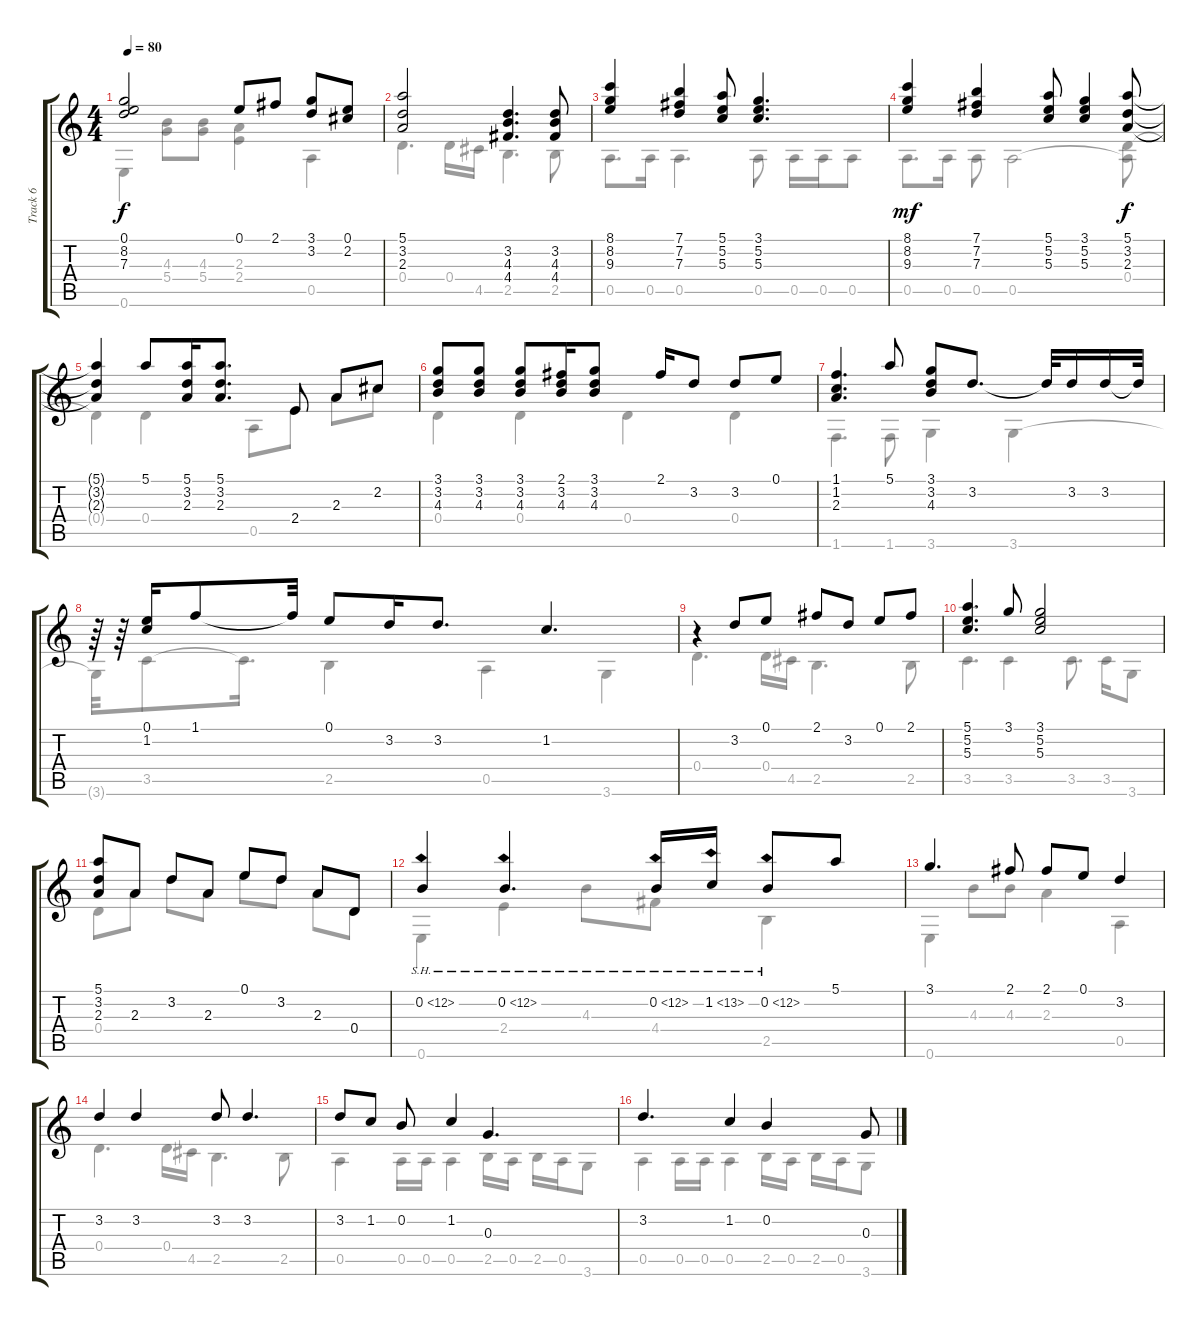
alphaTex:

\track ("Track 6" "Track 6") {solo instrument acousticguitarnylon}
\staff {score tabs}
\tuning (E4 B3 G3 D3 A2 E2) {hide}
\voice
\ts (4 4)
\tempo 80
\clef g2
\ks c
(0.1 8.2 7.3).2{dy f} 0.1.8 2.1.8 (3.1 3.2).8 (0.1 2.2).8 |
(5.1 3.2 2.3).2 (3.2 4.3 4.4).4{d} (3.2 4.3 4.4).8 |
(8.1 8.2 9.3).4 (7.1 7.2 7.3).4 (5.1 5.2 5.3).8 (3.1 5.2 5.3).4{d} |
(8.1 8.2 9.3).4{dy mf} (7.1 7.2 7.3).4 (5.1 5.2 5.3).8 (3.1 5.2 5.3).4 (5.1 3.2 2.3).8{dy f} |
(5.1{t} 3.2{t} 2.3{t}).4 5.1.8 (5.1 3.2 2.3).16 (5.1 3.2 2.3).8{d} 2.4.8 2.3.8 2.2.8 |
(3.1 3.2 4.3).8 (3.1 3.2 4.3).8 (3.1 3.2 4.3).8 (2.1 3.2 4.3).16 (3.1 3.2 4.3).8 2.1.16 3.2.8 3.2.8 0.1.8 |
(1.1 1.2 2.3).4{d} 5.1.8 (3.1 3.2 4.3).8 3.2.8{d} 3.2{t}.32 3.2.16 3.2.16 3.2{t}.32 |
r.64 r.64 (0.1 1.2).16 1.1.8 1.1{t}.32 0.1.8 3.2.16 3.2.8{d} 1.2.4{d} |
r.4 3.2.8 0.1.8 2.1.8 3.2.8 0.1.8 2.1.8 |
(5.1 5.2 5.3).4{d} 3.1.8 (3.1 5.2 5.3).2 |
(5.1 3.2 2.3).8 2.3.8 3.2.8 2.3.8 0.1.8 3.2.8 2.3.8 0.4.8 |
0.2{sh 12}.4 0.2{sh 12}.4{d} 0.2{sh 12}.16 1.2{sh 12}.16 0.2{sh 12}.8 5.1.8 |
3.1.4{d} 2.1.8 2.1.8 0.1.8 3.2.4 |
3.2.4 3.2.4 3.2.8 3.2.4{d} |
3.2.8 1.2.8 0.2.8 1.2.4 0.3.4{d} |
3.2.4{d} 1.2.4 0.2.4 0.3.8
\voice
\clef g2
\ottava regular
\simile none
\ks c
0.6.4{dy f} (4.3 5.4).8 (4.3 5.4).8 (2.3 2.4).4 0.5.4 |
0.4.4{d} 0.4.16 4.5.16 2.5.4{d} 2.5.8 |
0.5.8{d} 0.5.16 0.5.4{d} 0.5.8 0.5.16 0.5.16 0.5.8 |
0.5.8{d dy mf} 0.5.16 0.5.8 0.5.2 (0.4 0.5{t}).8{dy f} |
0.4{t}.4 0.4.4 0.5.8 2.4.8 2.3.8 2.2.8 |
0.4.4 0.4.4 0.4.4 0.4.4 |
1.6.4{d} 1.6.8 3.6.4 3.6.4 |
3.6{t}.32 3.5.8 3.5{t}.16{d} 2.5.4 0.5.4 3.6.4 |
0.4.4{d} 0.4.16 4.5.16 2.5.4{d} 2.5.8 |
3.5.4{d} 3.5.4 3.5.8{d} 3.5.16 3.6.8 |
0.4.8 2.3.8 3.2.8 2.3.8 0.1.8 3.2.8 2.3.8 0.4.8 |
0.6.4 2.4.4 4.3.8 4.4.8 2.5.4 |
0.6.4 4.3.8 4.3.8 2.3.4 0.5.4 |
0.4.4{d} 0.4.16 4.5.16 2.5.4{d} 2.5.8 |
0.5.4 0.5.16 0.5.16 0.5.4 2.5.16 0.5.16 2.5.16 0.5.16 3.6.8 |
0.5.4 0.5.16 0.5.16 0.5.4 2.5.16 0.5.16 2.5.16 0.5.16 3.6.8
